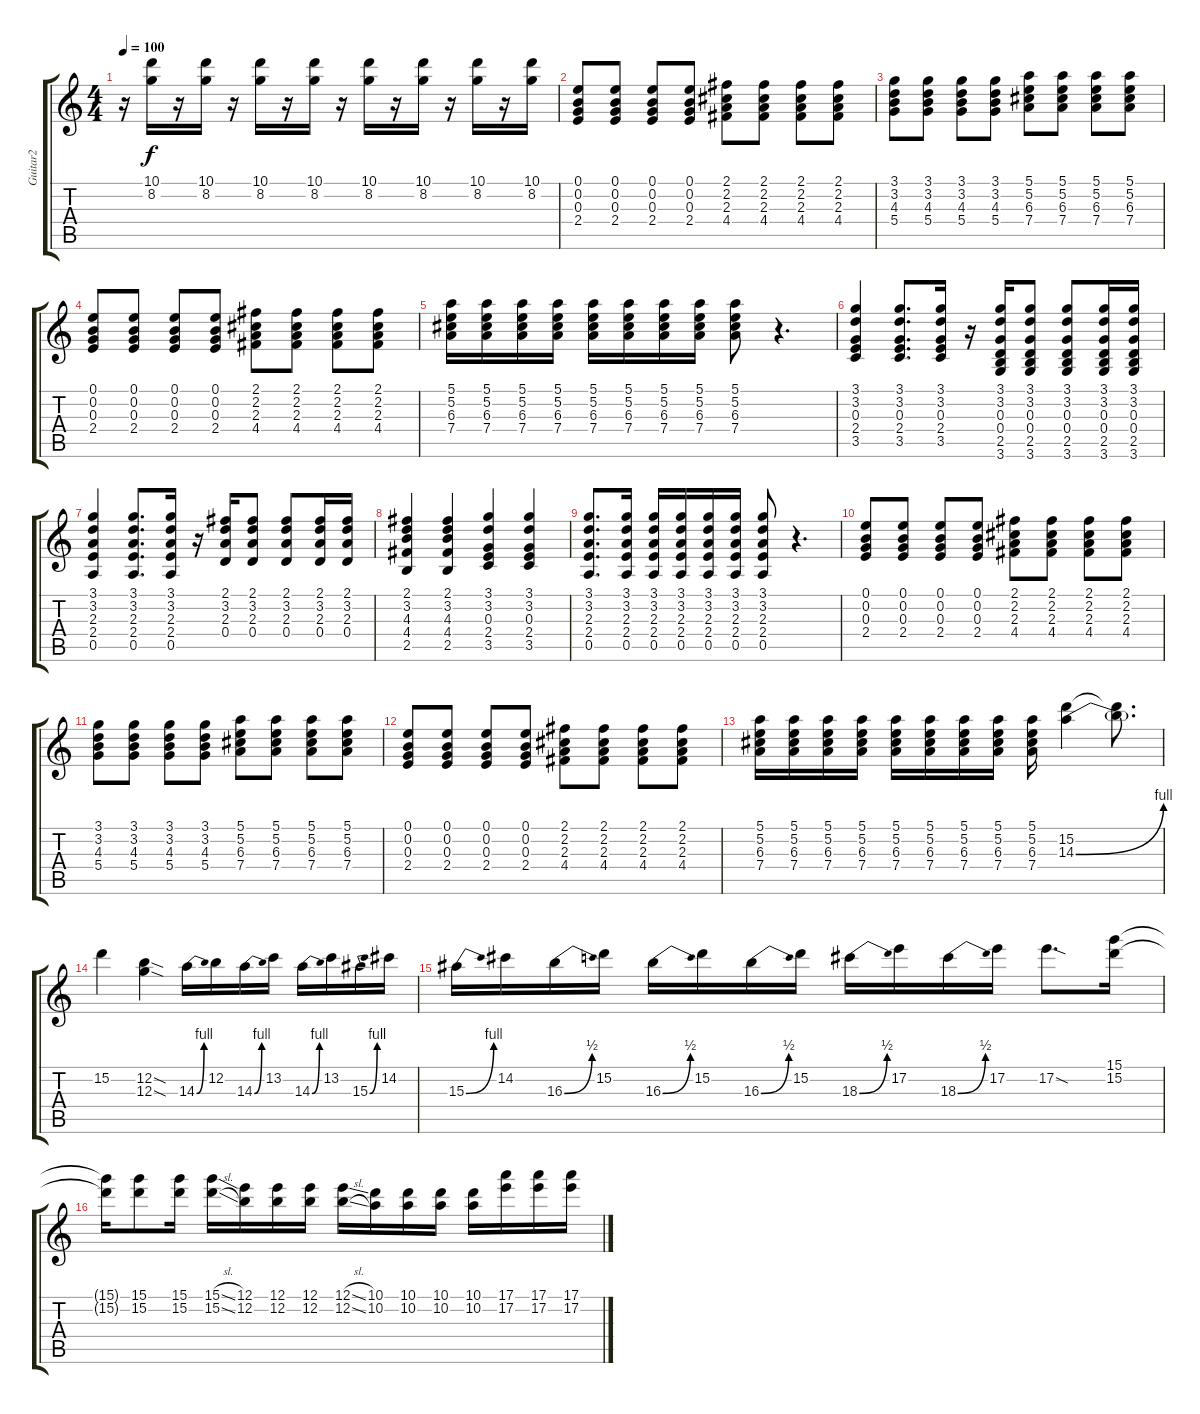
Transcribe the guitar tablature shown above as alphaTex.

\track ("Guitar2" "Guitar2") {instrument overdrivenguitar}
\staff {score tabs}
\tuning (E4 B3 G3 D3 A2 E2) {hide}
\ts (4 4)
\tempo 100
\clef g2
\ks c
r.16{dy f} (10.1 8.2).16 r.16 (10.1 8.2).16 r.16 (10.1 8.2).16 r.16 (10.1 8.2).16 r.16 (10.1 8.2).16 r.16 (10.1 8.2).16 r.16 (10.1 8.2).16 r.16 (10.1 8.2).16 |
(0.1 0.2 0.3 2.4).8 (0.1 0.2 0.3 2.4).8 (0.1 0.2 0.3 2.4).8 (0.1 0.2 0.3 2.4).8 (2.1 2.2 2.3 4.4).8 (2.1 2.2 2.3 4.4).8 (2.1 2.2 2.3 4.4).8 (2.1 2.2 2.3 4.4).8 |
(3.1 3.2 4.3 5.4).8 (3.1 3.2 4.3 5.4).8 (3.1 3.2 4.3 5.4).8 (3.1 3.2 4.3 5.4).8 (5.1 5.2 6.3 7.4).8 (5.1 5.2 6.3 7.4).8 (5.1 5.2 6.3 7.4).8 (5.1 5.2 6.3 7.4).8 |
(0.1 0.2 0.3 2.4).8 (0.1 0.2 0.3 2.4).8 (0.1 0.2 0.3 2.4).8 (0.1 0.2 0.3 2.4).8 (2.1 2.2 2.3 4.4).8 (2.1 2.2 2.3 4.4).8 (2.1 2.2 2.3 4.4).8 (2.1 2.2 2.3 4.4).8 |
(5.1 5.2 6.3 7.4).16 (5.1 5.2 6.3 7.4).16 (5.1 5.2 6.3 7.4).16 (5.1 5.2 6.3 7.4).16 (5.1 5.2 6.3 7.4).16 (5.1 5.2 6.3 7.4).16 (5.1 5.2 6.3 7.4).16 (5.1 5.2 6.3 7.4).16 (5.1 5.2 6.3 7.4).8 r.4{d} |
(3.1 3.2 0.3 2.4 3.5).4 (3.1 3.2 0.3 2.4 3.5).8{d} (3.1 3.2 0.3 2.4 3.5).16 r.16 (3.1 3.2 0.3 0.4 2.5 3.6).16 (3.1 3.2 0.3 0.4 2.5 3.6).8 (3.1 3.2 0.3 0.4 2.5 3.6).8 (3.1 3.2 0.3 0.4 2.5 3.6).16 (3.1 3.2 0.3 0.4 2.5 3.6).16 |
(3.1 3.2 2.3 2.4 0.5).4 (3.1 3.2 2.3 2.4 0.5).8{d} (3.1 3.2 2.3 2.4 0.5).16 r.16 (2.1 3.2 2.3 0.4).16 (2.1 3.2 2.3 0.4).8 (2.1 3.2 2.3 0.4).8 (2.1 3.2 2.3 0.4).16 (2.1 3.2 2.3 0.4).16 |
(2.1 3.2 4.3 4.4 2.5).4 (2.1 3.2 4.3 4.4 2.5).4 (3.1 3.2 0.3 2.4 3.5).4 (3.1 3.2 0.3 2.4 3.5).4 |
(3.1 3.2 2.3 2.4 0.5).8{d} (3.1 3.2 2.3 2.4 0.5).16 (3.1 3.2 2.3 2.4 0.5).16 (3.1 3.2 2.3 2.4 0.5).16 (3.1 3.2 2.3 2.4 0.5).16 (3.1 3.2 2.3 2.4 0.5).16 (3.1 3.2 2.3 2.4 0.5).8 r.4{d} |
(0.1 0.2 0.3 2.4).8 (0.1 0.2 0.3 2.4).8 (0.1 0.2 0.3 2.4).8 (0.1 0.2 0.3 2.4).8 (2.1 2.2 2.3 4.4).8 (2.1 2.2 2.3 4.4).8 (2.1 2.2 2.3 4.4).8 (2.1 2.2 2.3 4.4).8 |
(3.1 3.2 4.3 5.4).8 (3.1 3.2 4.3 5.4).8 (3.1 3.2 4.3 5.4).8 (3.1 3.2 4.3 5.4).8 (5.1 5.2 6.3 7.4).8 (5.1 5.2 6.3 7.4).8 (5.1 5.2 6.3 7.4).8 (5.1 5.2 6.3 7.4).8 |
(0.1 0.2 0.3 2.4).8 (0.1 0.2 0.3 2.4).8 (0.1 0.2 0.3 2.4).8 (0.1 0.2 0.3 2.4).8 (2.1 2.2 2.3 4.4).8 (2.1 2.2 2.3 4.4).8 (2.1 2.2 2.3 4.4).8 (2.1 2.2 2.3 4.4).8 |
(5.1 5.2 6.3 7.4).16 (5.1 5.2 6.3 7.4).16 (5.1 5.2 6.3 7.4).16 (5.1 5.2 6.3 7.4).16 (5.1 5.2 6.3 7.4).16 (5.1 5.2 6.3 7.4).16 (5.1 5.2 6.3 7.4).16 (5.1 5.2 6.3 7.4).16 (5.1 5.2 6.3 7.4).16 (15.2 14.3{be (bend 0 0 60 4)}).4{volume 13} (15.2{t} 14.3{t}).8{d} |
15.2.4 (12.2{sod} 12.3{sod}).4 14.3{be (bend 0 0 60 4)}.16 12.2.16 14.3{be (bend 0 0 60 4)}.16 13.2.16 14.3{be (bend 0 0 60 4)}.16 13.2.16 15.3{be (bend 0 0 60 4)}.16 14.2.16 |
15.3{be (bend 0 0 60 4)}.16 14.2.16 16.3{be (bend 0 0 60 2)}.16 15.2.16 16.3{be (bend 0 0 60 2)}.16 15.2.16 16.3{be (bend 0 0 60 2)}.16 15.2.16 18.3{be (bend 0 0 60 2)}.16 17.2.16 18.3{be (bend 0 0 60 2)}.16 17.2.16 17.2{sod}.8{d} (15.1 15.2).16 |
(15.1{t} 15.2{t}).16 (15.1 15.2).8 (15.1 15.2).16 (15.1{sl} 15.2{sl}).16 (12.1 12.2).16 (12.1 12.2).16 (12.1 12.2).16 (12.1{sl} 12.2{sl}).16 (10.1 10.2).16 (10.1 10.2).16 (10.1 10.2).16 (10.1 10.2).16 (17.1 17.2).16 (17.1 17.2).16 (17.1 17.2).16
